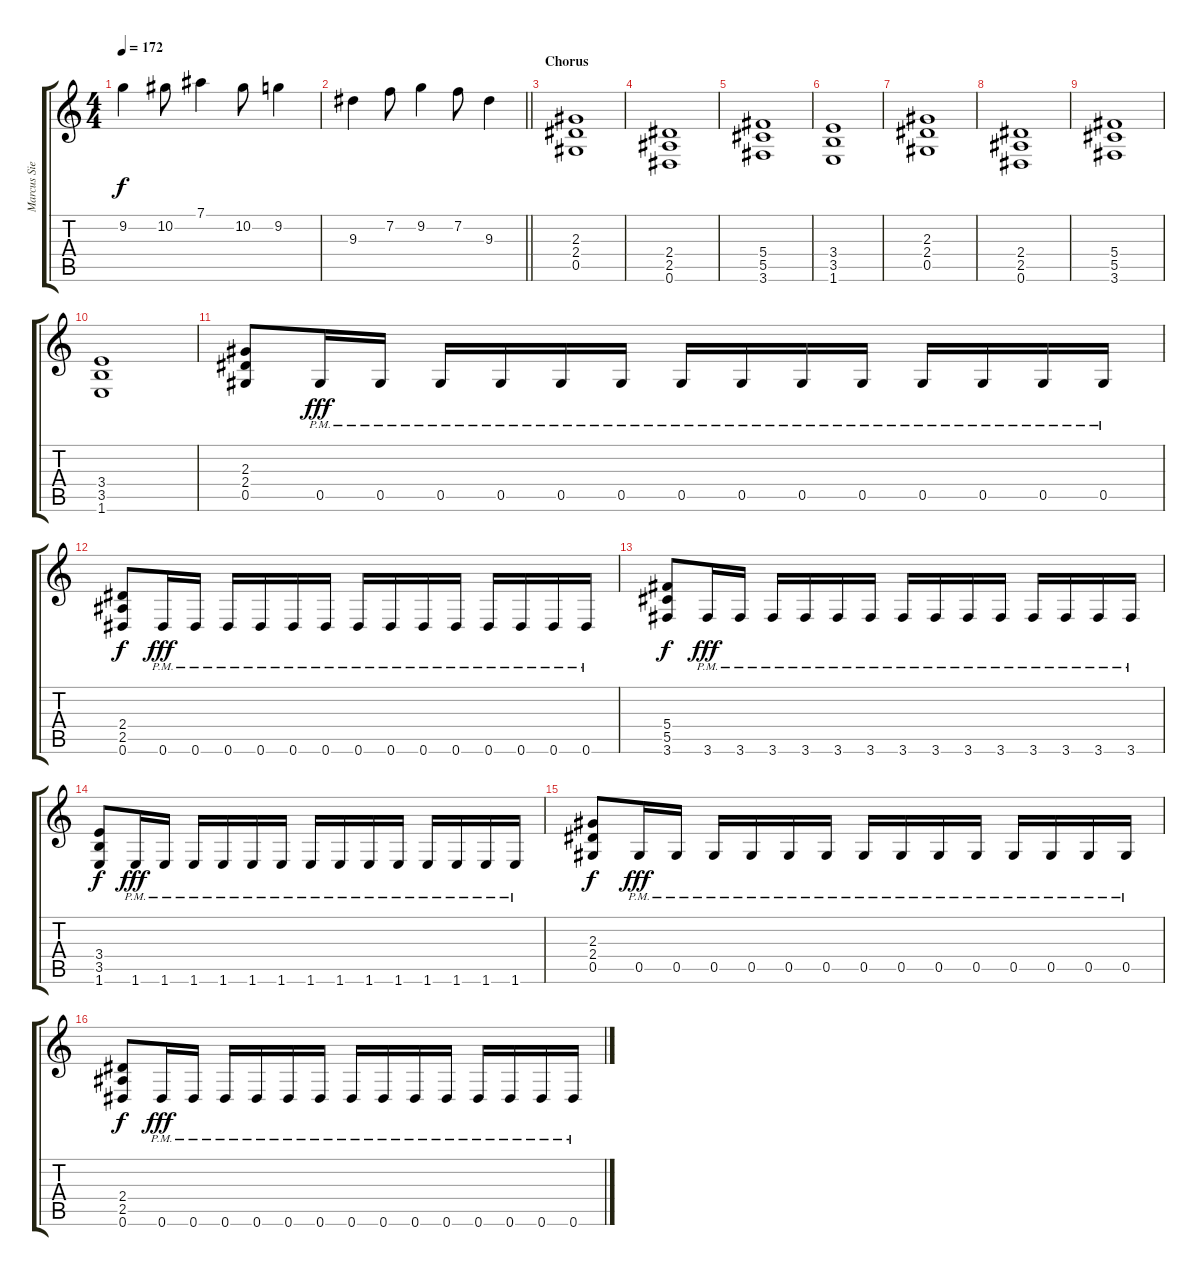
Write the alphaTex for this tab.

\track ("Marcus Siepen" "Marcus Sie") {instrument distortionguitar}
\staff {score tabs}
\tuning (Eb4 Bb3 Gb3 Db3 Ab2 Eb2) {hide}
\ts (4 4)
\tempo 172
\clef g2
\ks c
9.2.4{dy f} 10.2.8 7.1.4 10.2.8 9.2.4 |
\barLineRight lightlight
9.3.4 7.2.8 9.2.4 7.2.8 9.3.4 |
\section ("" "Chorus")
(2.3 2.4 0.5).1 |
(2.4 2.5 0.6).1 |
(5.4 5.5 3.6).1 |
(3.4 3.5 1.6).1 |
(2.3 2.4 0.5).1 |
(2.4 2.5 0.6).1 |
(5.4 5.5 3.6).1 |
(3.4 3.5 1.6).1 |
(2.3 2.4 0.5).8 0.5{pm}.16{dy fff} 0.5{pm}.16 0.5{pm}.16 0.5{pm}.16 0.5{pm}.16 0.5{pm}.16 0.5{pm}.16 0.5{pm}.16 0.5{pm}.16 0.5{pm}.16 0.5{pm}.16 0.5{pm}.16 0.5{pm}.16 0.5{pm}.16 |
(2.4 2.5 0.6).8{dy f} 0.6{pm}.16{dy fff} 0.6{pm}.16 0.6{pm}.16 0.6{pm}.16 0.6{pm}.16 0.6{pm}.16 0.6{pm}.16 0.6{pm}.16 0.6{pm}.16 0.6{pm}.16 0.6{pm}.16 0.6{pm}.16 0.6{pm}.16 0.6{pm}.16 |
(5.4 5.5 3.6).8{dy f} 3.6{pm}.16{dy fff} 3.6{pm}.16 3.6{pm}.16 3.6{pm}.16 3.6{pm}.16 3.6{pm}.16 3.6{pm}.16 3.6{pm}.16 3.6{pm}.16 3.6{pm}.16 3.6{pm}.16 3.6{pm}.16 3.6{pm}.16 3.6{pm}.16 |
(3.4 3.5 1.6).8{dy f} 1.6{pm}.16{dy fff} 1.6{pm}.16 1.6{pm}.16 1.6{pm}.16 1.6{pm}.16 1.6{pm}.16 1.6{pm}.16 1.6{pm}.16 1.6{pm}.16 1.6{pm}.16 1.6{pm}.16 1.6{pm}.16 1.6{pm}.16 1.6{pm}.16 |
(2.3 2.4 0.5).8{dy f} 0.5{pm}.16{dy fff} 0.5{pm}.16 0.5{pm}.16 0.5{pm}.16 0.5{pm}.16 0.5{pm}.16 0.5{pm}.16 0.5{pm}.16 0.5{pm}.16 0.5{pm}.16 0.5{pm}.16 0.5{pm}.16 0.5{pm}.16 0.5{pm}.16 |
(2.4 2.5 0.6).8{dy f} 0.6{pm}.16{dy fff} 0.6{pm}.16 0.6{pm}.16 0.6{pm}.16 0.6{pm}.16 0.6{pm}.16 0.6{pm}.16 0.6{pm}.16 0.6{pm}.16 0.6{pm}.16 0.6{pm}.16 0.6{pm}.16 0.6{pm}.16 0.6{pm}.16
